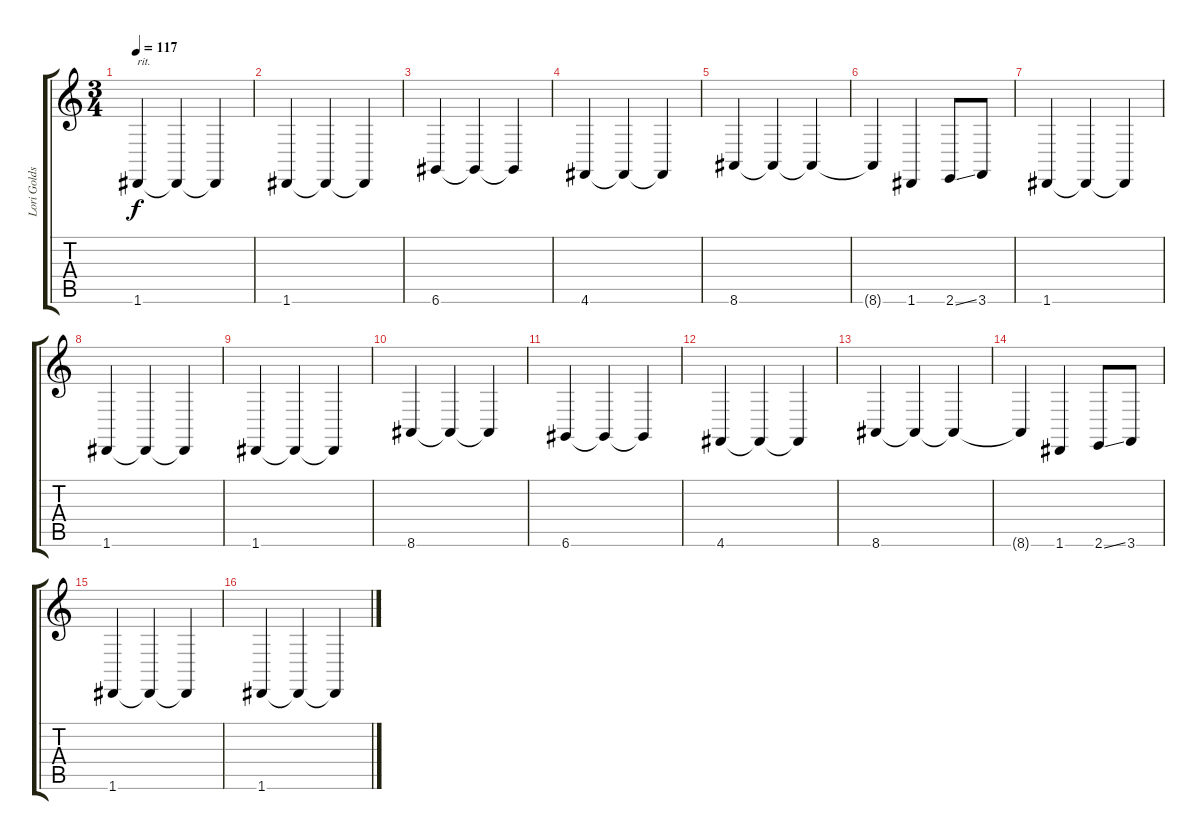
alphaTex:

\track ("Lori Goldston-Cello" "Lori Golds") {instrument cello}
\staff {score tabs}
\tuning (E4 B3 G3 D3 A2 D2) {hide}
\ts (3 4)
\tempo 117
\clef g2
\ks c
1.6.4{txt "rit." dy f instrument cello} 1.6{t}.4 1.6{t}.4 |
1.6.4 1.6{t}.4 1.6{t}.4 |
6.6.4 6.6{t}.4 6.6{t}.4 |
4.6.4 4.6{t}.4 4.6{t}.4 |
8.6.4 8.6{t}.4 8.6{t}.4 |
8.6{t}.4 1.6.4 2.6{ss}.8 3.6.8 |
1.6.4 1.6{t}.4 1.6{t}.4 |
1.6.4 1.6{t}.4 1.6{t}.4 |
1.6.4 1.6{t}.4 1.6{t}.4 |
8.6.4 8.6{t}.4 8.6{t}.4 |
6.6.4 6.6{t}.4 6.6{t}.4 |
4.6.4 4.6{t}.4 4.6{t}.4 |
8.6.4 8.6{t}.4 8.6{t}.4 |
8.6{t}.4 1.6.4 2.6{ss}.8 3.6.8 |
1.6.4 1.6{t}.4 1.6{t}.4 |
1.6.4 1.6{t}.4 1.6{t}.4
